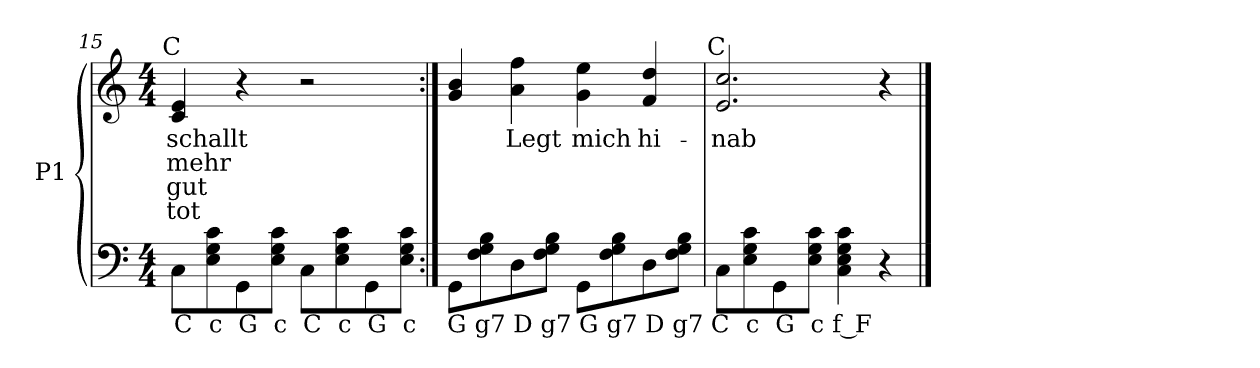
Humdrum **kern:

**kern	**text	**kern	**text	**text	**text	**text
*part1	*part1	*part1	*part1	*part1	*part1	*part1
*staff2	*staff2	*staff1	*staff1	*staff1	*staff1	*staff1
*I"P1	*	*	*	*	*	*
*clefF4	*	*clefG2	*	*	*	*
*k[]	*	*k[]	*	*	*	*
*C:	*	*C:	*	*	*	*
*M4/4	*	*M4/4	*	*	*	*
=15	=15	=15	=15	=15	=15	=15
!	!LO:LY:b:color=#000000	!	!	!	!	!
!	!	!LO:TX:a:cj:t=C	!	!	!	!
!	!	!	!LO:LY:b:color=#000000	!LO:LY:b:color=#000000	!LO:LY:b:color=#000000	!LO:LY:b:color=#000000
8Ci\L	C	4ci/ 4ei	schallt	mehr	gut	tot
!	!LO:LY:b:color=#000000	!	!	!	!	!
8Ei\ 8Gi 8ci	c	.	.	.	.	.
!	!LO:LY:b:color=#000000	!	!	!	!	!
8GGi\	G	4r	.	.	.	.
!	!LO:LY:b:color=#000000	!	!	!	!	!
8Ei\ 8Gi 8ciJ	c	.	.	.	.	.
!	!LO:LY:b:color=#000000	!	!	!	!	!
8Ci\L	C	2r	.	.	.	.
!	!LO:LY:b:color=#000000	!	!	!	!	!
8Ei\ 8Gi 8ci	c	.	.	.	.	.
!	!LO:LY:b:color=#000000	!	!	!	!	!
8GGi\	G	.	.	.	.	.
!	!LO:LY:b:color=#000000	!	!	!	!	!
8Ei\ 8Gi 8ciJ	c	.	.	.	.	.
=16:|!	=16:|!	=16:|!	=16:|!	=16:|!	=16:|!	=16:|!
!	!LO:LY:b:color=#000000	!	!	!	!	!
8GGi\L	G	4gi/ 4bi	.	.	.	.
!	!LO:LY:b:color=#000000	!	!	!	!	!
8Fi\ 8Gi 8Bi	g7	.	.	.	.	.
!	!LO:LY:b:color=#000000	!	!	!	!	!
!	!	!	!LO:LY:b:color=#000000	!	!	!
8Di\	D	4ai\ 4ffi	Legt	.	.	.
!	!LO:LY:b:color=#000000	!	!	!	!	!
8Fi\ 8Gi 8BiJ	g7	.	.	.	.	.
!	!LO:LY:b:color=#000000	!	!	!	!	!
!	!	!	!LO:LY:b:color=#000000	!	!	!
8GGi\L	G	4gi\ 4eei	mich	.	.	.
!	!LO:LY:b:color=#000000	!	!	!	!	!
8Fi\ 8Gi 8Bi	g7	.	.	.	.	.
!	!LO:LY:b:color=#000000	!	!	!	!	!
!	!	!	!LO:LY:b:color=#000000	!	!	!
8Di\	D	4fi/ 4ddi	hi-	.	.	.
!	!LO:LY:b:color=#000000	!	!	!	!	!
8Fi\ 8Gi 8BiJ	g7	.	.	.	.	.
=17	=17	=17	=17	=17	=17	=17
!	!LO:LY:b:color=#000000	!	!	!	!	!
!	!	!LO:TX:a:cj:t=C	!	!	!	!
!	!	!	!LO:LY:b:color=#000000	!	!	!
8Ci\L	C	2.ei/ 2.cci	-nab	.	.	.
!	!LO:LY:b:color=#000000	!	!	!	!	!
8Ei\ 8Gi 8ci	c	.	.	.	.	.
!	!LO:LY:b:color=#000000	!	!	!	!	!
8GGi\	G	.	.	.	.	.
!	!LO:LY:b:color=#000000	!	!	!	!	!
8Ei\ 8Gi 8ciJ	c	.	.	.	.	.
!	!LO:LY:b:color=#000000	!	!	!	!	!
4Ci\ 4Ei 4Gi 4ci	f F	.	.	.	.	.
4r	.	4r	.	.	.	.
==	==	==	==	==	==	==
*-	*-	*-	*-	*-	*-	*-
